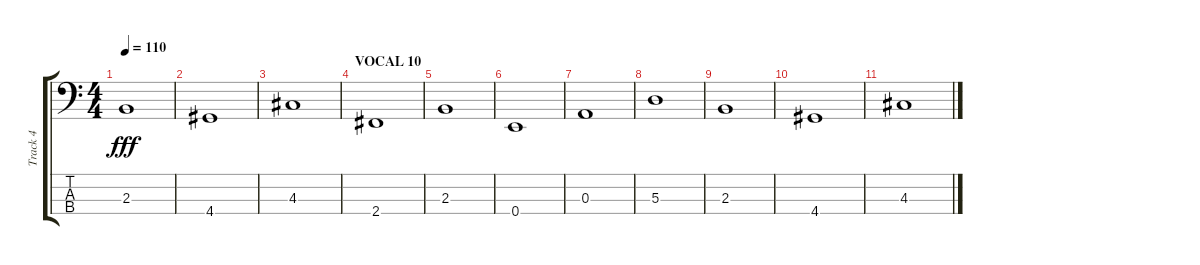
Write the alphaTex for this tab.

\track ("Track 4" "Track 4") {instrument electricbasspick}
\staff {score tabs}
\tuning (G2 D2 A1 E1) {hide}
\ts (4 4)
\tempo 110
\clef f4
\ks c
2.3.1{dy fff} |
4.4.1 |
4.3.1 |
\section ("" "VOCAL 10")
2.4.1 |
2.3.1 |
0.4.1 |
0.3.1 |
5.3.1 |
2.3.1{volume 0} |
4.4.1 |
4.3.1
